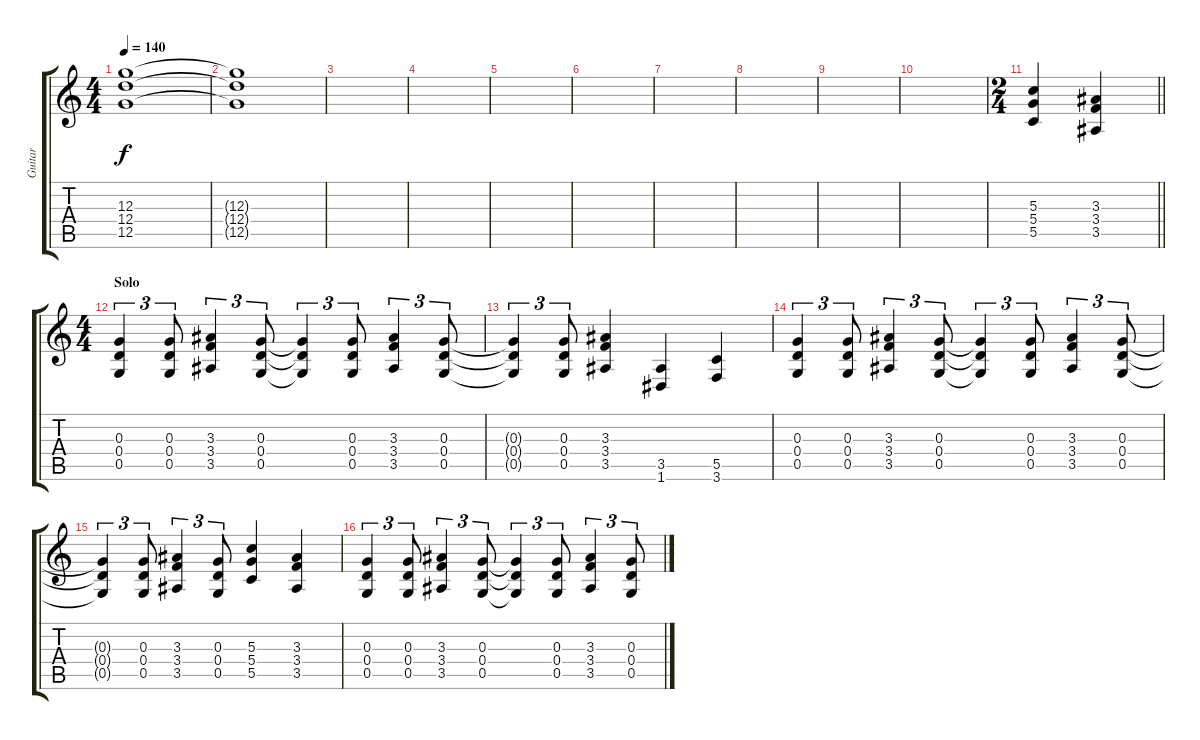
\track ("Guitar" "Guitar") {instrument distortionguitar}
\staff {score tabs}
\tuning (E4 B3 G3 D3 G2 D2) {hide}
\ts (4 4)
\tempo 140
\clef g2
\ks c
(12.3{t} 12.4{t} 12.5{t}).1{dy f volume 8} |
(12.3{t} 12.4{t} 12.5{t}).1 |
|
|
|
|
|
|
|
|
\ts (2 4)
\barLineRight lightlight
(5.3 5.4 5.5).4 (3.3 3.4 3.5).4 |
\ts (4 4)
\section ("" "Solo")
(0.3 0.4 0.5).4{tu (3 2)} (0.3 0.4 0.5).8{tu (3 2)} (3.3 3.4 3.5).4{tu (3 2)} (0.3 0.4 0.5).8{tu (3 2)} (0.3{t} 0.4{t} 0.5{t}).4{tu (3 2)} (0.3 0.4 0.5).8{tu (3 2)} (3.3 3.4 3.5).4{tu (3 2)} (0.3 0.4 0.5).8{tu (3 2)} |
(0.3{t} 0.4{t} 0.5{t}).4{tu (3 2)} (0.3 0.4 0.5).8{tu (3 2)} (3.3 3.4 3.5).4 (3.5 1.6).4 (5.5 3.6).4 |
(0.3 0.4 0.5).4{tu (3 2)} (0.3 0.4 0.5).8{tu (3 2)} (3.3 3.4 3.5).4{tu (3 2)} (0.3 0.4 0.5).8{tu (3 2)} (0.3{t} 0.4{t} 0.5{t}).4{tu (3 2)} (0.3 0.4 0.5).8{tu (3 2)} (3.3 3.4 3.5).4{tu (3 2)} (0.3 0.4 0.5).8{tu (3 2)} |
(0.3{t} 0.4{t} 0.5{t}).4{tu (3 2)} (0.3 0.4 0.5).8{tu (3 2)} (3.3 3.4 3.5).4{tu (3 2)} (0.3 0.4 0.5).8{tu (3 2)} (5.3 5.4 5.5).4 (3.3 3.4 3.5).4 |
(0.3 0.4 0.5).4{tu (3 2)} (0.3 0.4 0.5).8{tu (3 2)} (3.3 3.4 3.5).4{tu (3 2)} (0.3 0.4 0.5).8{tu (3 2)} (0.3{t} 0.4{t} 0.5{t}).4{tu (3 2)} (0.3 0.4 0.5).8{tu (3 2)} (3.3 3.4 3.5).4{tu (3 2)} (0.3 0.4 0.5).8{tu (3 2)}
